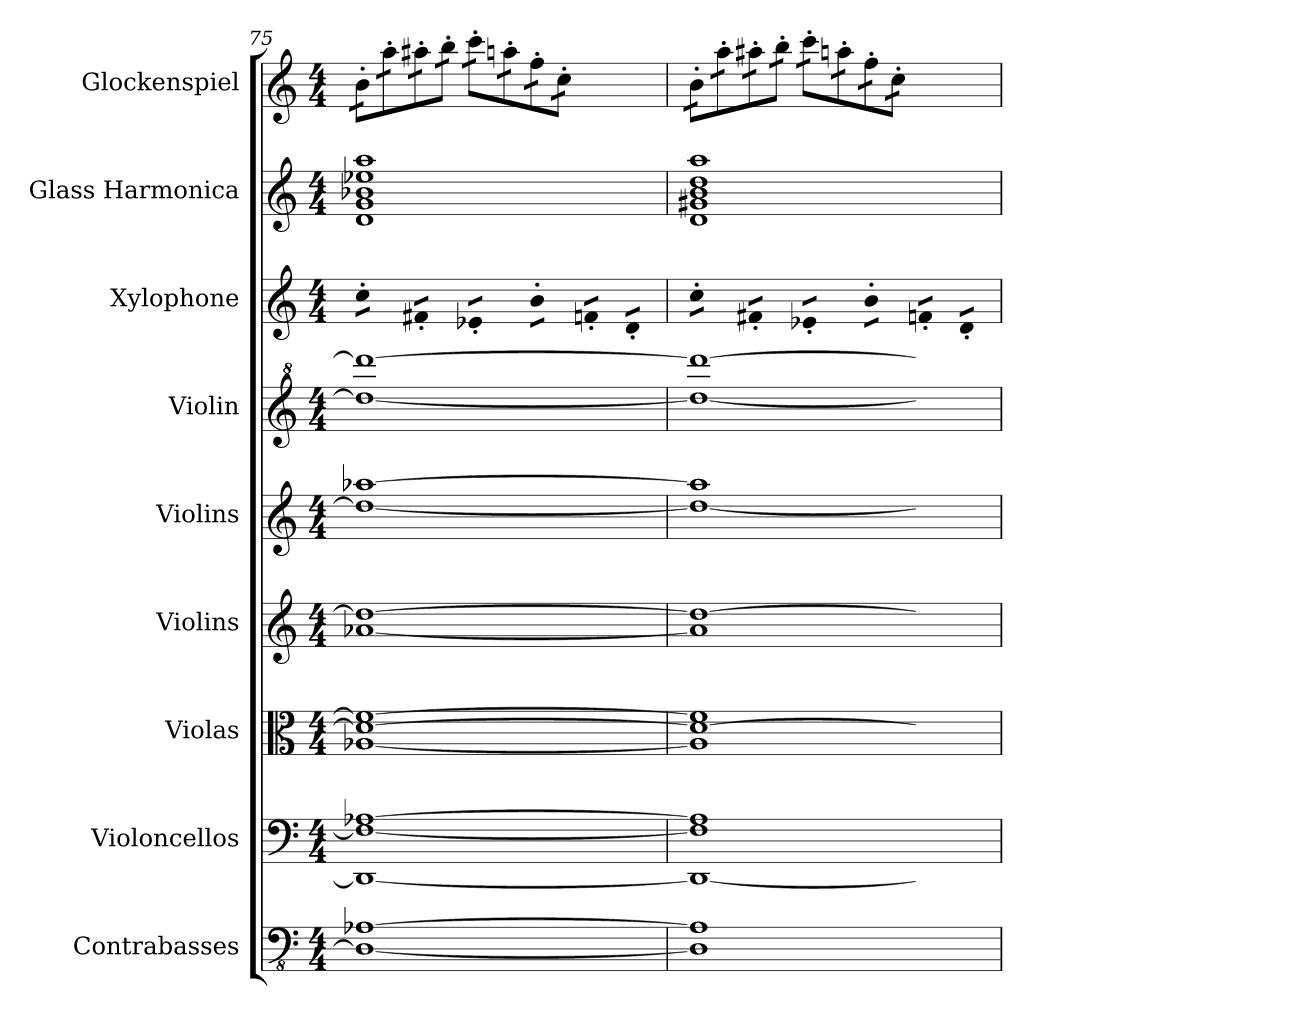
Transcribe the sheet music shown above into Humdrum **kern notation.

**kern	**kern	**kern	**kern	**kern	**kern	**kern	**kern	**kern
*part9	*part8	*part7	*part6	*part5	*part4	*part3	*part2	*part1
*staff9	*staff8	*staff7	*staff6	*staff5	*staff4	*staff3	*staff2	*staff1
*I"Contrabasses	*I"Violoncellos	*I"Violas	*I"Violins	*I"Violins	*I"Violin	*I"Xylophone	*I"Glass Harmonica	*I"Glockenspiel
*I'Cbs.	*I'Vcs.	*I'Vlas.	*I'Vlns.	*I'Vlns.	*I'Vln.	*I'Xyl.	*I'Gla. Har.	*I'Glk.
!!LO:PB:g=z
*clefFv4	*clefF4	*clefC3	*clefG2	*clefG2	*clefG^2	*clefG2	*clefG2	*clefG2
*	*	*	*	*	*	*ITrd-7c-12	*	*ITrd-14c-24
*k[]	*k[]	*k[]	*k[]	*k[]	*k[]	*k[]	*k[]	*k[]
*M4/4	*M4/4	*M4/4	*M4/4	*M4/4	*M4/4	*M4/4	*M4/4	*M4/4
=75	=75	=75	=75	=75	=75	=75	=75	=75
*	*	*	*	*	*	*tremolo	*	*
*	*	*	*	*	*	*	*	*tremolo
1DD_ [1AA-X	1DD_ 1F_ [1A-X	[1A-X 1d_ 1f_	[1a-X 1dd_	1dd_ [1aa-X	1ddd_ 1dddd_	12ccc'\L	1d 1g 1b-X 1ee-X 1aa	16bbb'\LL
.	.	.	.	.	.	.	.	16bbb'\
.	.	.	.	.	.	12ccc'\J	.	.
.	.	.	.	.	.	.	.	16aaaa'\
.	.	.	.	.	.	12ff#X'/L	.	.
.	.	.	.	.	.	.	.	16aaaa'\
.	.	.	.	.	.	12ff#X'/J	.	16aaaa#X'\
.	.	.	.	.	.	.	.	16aaaa#X'\
.	.	.	.	.	.	12ee-X'/L	.	.
.	.	.	.	.	.	.	.	16bbbb'\
.	.	.	.	.	.	12ee-X'/J	.	.
.	.	.	.	.	.	.	.	16bbbb'\JJ
.	.	.	.	.	.	12bb'\L	.	16ccccc'\LL
.	.	.	.	.	.	.	.	16ccccc'\
.	.	.	.	.	.	12bb'\J	.	.
.	.	.	.	.	.	.	.	16aaaan'\
.	.	.	.	.	.	12ffn'/L	.	.
.	.	.	.	.	.	.	.	16aaaan'\
.	.	.	.	.	.	12ffn'/J	.	16ffff'\
.	.	.	.	.	.	.	.	16ffff'\
.	.	.	.	.	.	12dd'/L	.	.
.	.	.	.	.	.	.	.	16cccc'\
.	.	.	.	.	.	12dd'/J	.	.
.	.	.	.	.	.	.	.	16cccc'\JJ
=76	=76	=76	=76	=76	=76	=76	=76	=76
1DD] 1AA-]	1DD_ 1F] 1A-]	1A-] 1d_ 1f]	1a-] 1dd_	1dd_ 1aa-]	1ddd_ 1dddd_	12ccc'\L	1d 1g#X 1b 1dd 1aa	16bbb'\LL
.	.	.	.	.	.	.	.	16bbb'\
.	.	.	.	.	.	12ccc'\J	.	.
.	.	.	.	.	.	.	.	16aaaa'\
.	.	.	.	.	.	12ff#X'/L	.	.
.	.	.	.	.	.	.	.	16aaaa'\
.	.	.	.	.	.	12ff#X'/J	.	16aaaa#X'\
.	.	.	.	.	.	.	.	16aaaa#X'\
.	.	.	.	.	.	12ee-X'/L	.	.
.	.	.	.	.	.	.	.	16bbbb'\
.	.	.	.	.	.	12ee-X'/J	.	.
.	.	.	.	.	.	.	.	16bbbb'\JJ
.	.	.	.	.	.	12bb'\L	.	16ccccc'\LL
.	.	.	.	.	.	.	.	16ccccc'\
.	.	.	.	.	.	12bb'\J	.	.
.	.	.	.	.	.	.	.	16aaaan'\
.	.	.	.	.	.	12ffn'/L	.	.
.	.	.	.	.	.	.	.	16aaaan'\
.	.	.	.	.	.	12ffn'/J	.	16ffff'\
.	.	.	.	.	.	.	.	16ffff'\
.	.	.	.	.	.	12dd'/L	.	.
.	.	.	.	.	.	.	.	16cccc'\
.	.	.	.	.	.	12dd'/J	.	.
*	*	*	*	*	*	*Xtremolo	*	*
.	.	.	.	.	.	.	.	16cccc'\JJ
*	*	*	*	*	*	*	*	*Xtremolo
=	=	=	=	=	=	=	=	=
*-	*-	*-	*-	*-	*-	*-	*-	*-
